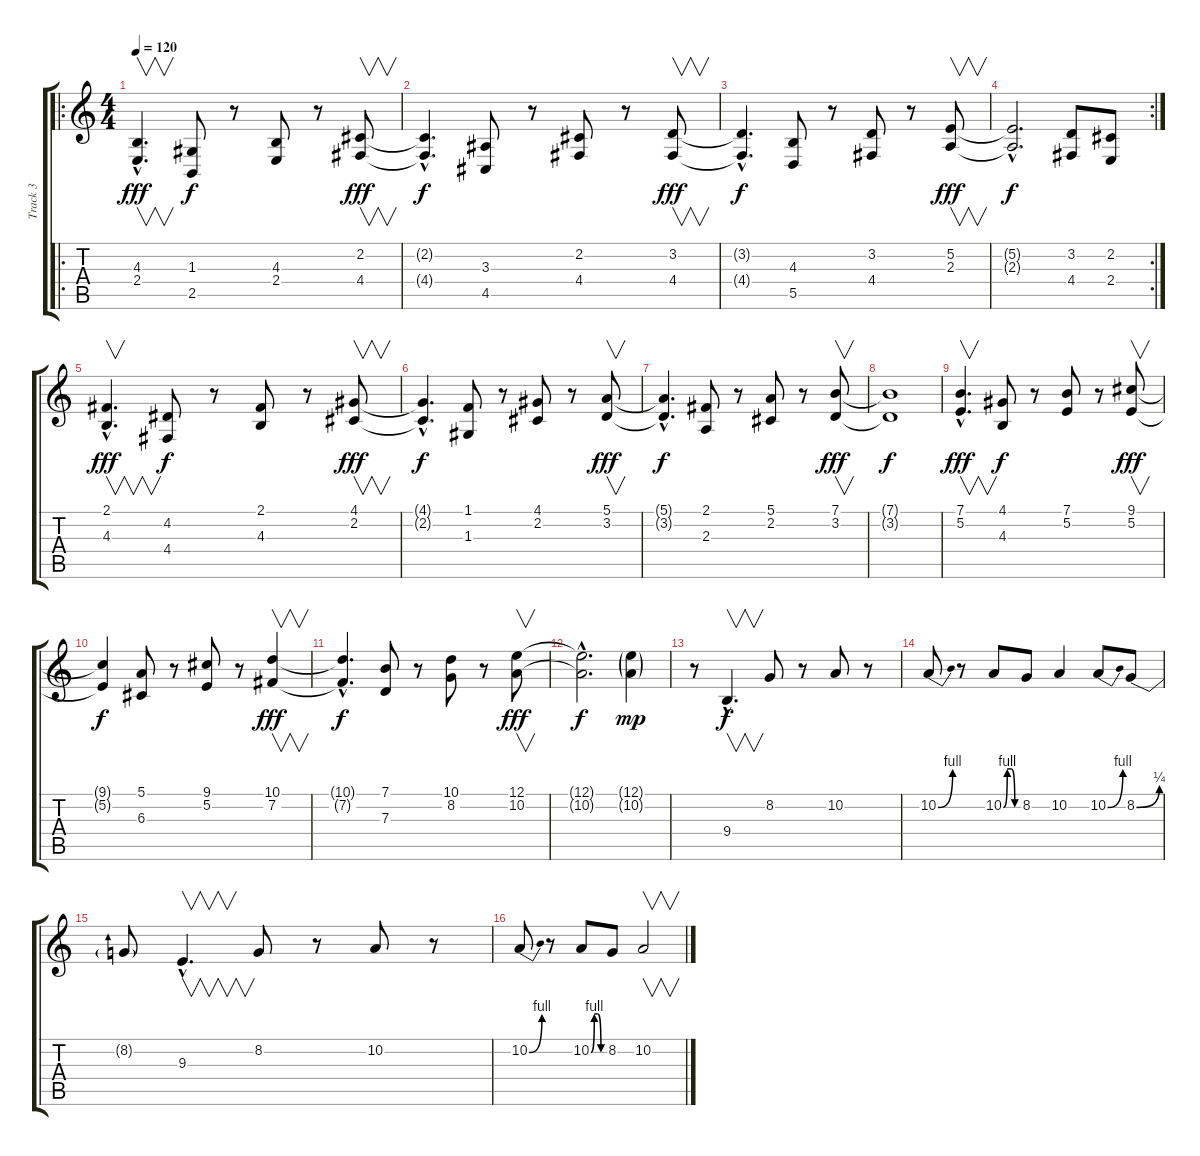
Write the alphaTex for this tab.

\track ("Track 3" "Track 3") {instrument lead1square}
\staff {score tabs}
\tuning (E4 B3 G3 D3 A2 E2) {hide}
\ro
\ts (4 4)
\tempo 120
\clef g2
\ks c
(4.3{hac} 2.4{hac}).4{v d dy fff} (1.3 2.5).8{dy f} r.8 (4.3 2.4).8 r.8 (2.2 4.4).8{v dy fff} |
(2.2{hac t} 4.4{hac t}).4{d dy f} (3.3 4.5).8 r.8 (2.2 4.4).8 r.8 (3.2 4.4).8{v dy fff} |
(3.2{hac t} 4.4{hac t}).4{d dy f} (4.3 5.5).8 r.8 (3.2 4.4).8 r.8 (5.2 2.3).8{v dy fff} |
\rc 2
(5.2{hac t} 2.3{hac t}).2{d dy f} (3.2 4.4).8 (2.2 2.4).8 |
(2.1{hac} 4.3{hac}).4{v d dy fff} (4.2 4.4).8{dy f} r.8 (2.1 4.3).8 r.8 (4.1 2.2).8{v dy fff} |
(4.1{hac t} 2.2{hac t}).4{d dy f} (1.1 1.3).8 r.8 (4.1 2.2).8 r.8 (5.1 3.2).8{v dy fff} |
(5.1{hac t} 3.2{hac t}).4{d dy f} (2.1 2.3).8 r.8 (5.1 2.2).8 r.8 (7.1 3.2).8{v dy fff} |
(7.1{t} 3.2{t}).1{dy f} |
(7.1{hac} 5.2{hac}).4{v d dy fff} (4.1 4.3).8{dy f} r.8 (7.1 5.2).8 r.8 (9.1 5.2).8{v dy fff} |
(9.1{t} 5.2{t}).4{dy f} (5.1 6.3).8 r.8 (9.1 5.2).8 r.8 (10.1 7.2).4{v dy fff} |
(10.1{hac t} 7.2{hac t}).4{d dy f} (7.1 7.3).8 r.8 (10.1 8.2).8 r.8 (12.1 10.2).8{v dy fff} |
(12.1{hac t} 10.2{hac t}).2{d dy f} (12.1{g} 10.2{g}).4{dy mp} |
r.8 9.4{hac}.4{v d dy f} 8.2.8 r.8 10.2.8 r.8 |
10.2{be (bend 0 0 60 4)}.8 r.8 10.2{be (custom 0 0 15 4 30 4 45 0 60 0)}.8 8.2.8 10.2.4 10.2{be (bend 0 0 60 4)}.8 8.2{be (bend 0 0 60 1)}.8 |
8.2{t}.8 9.3{hac}.4{v d} 8.2.8 r.8 10.2.8 r.8 |
10.2{be (bend 0 0 60 4)}.8 r.8 10.2{be (custom 0 0 15 4 30 4 45 0 60 0)}.8 8.2.8 10.2.2{v}
